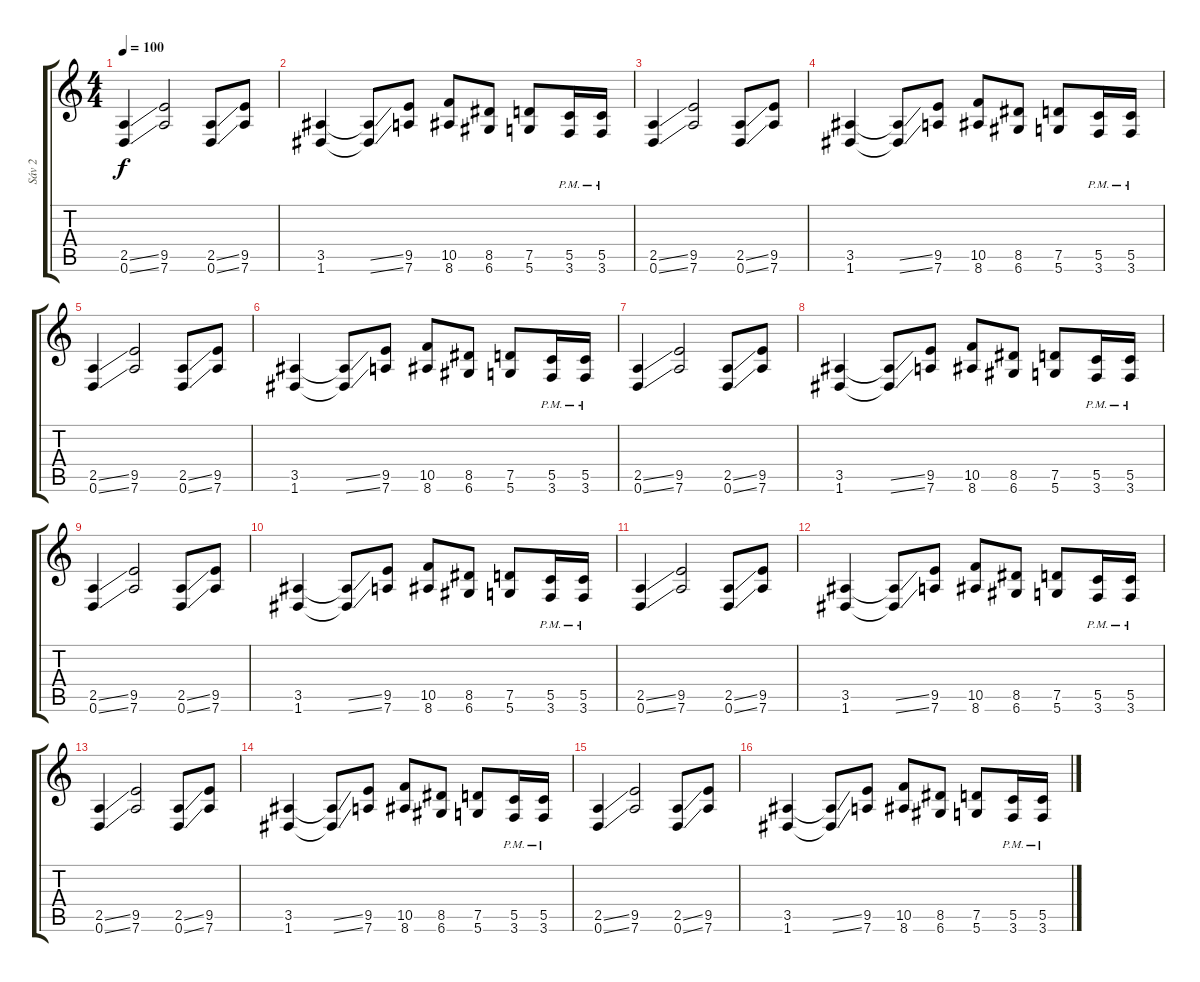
\track ("Sáv 2" "Sáv 2") {instrument electricguitarclean}
\staff {score tabs}
\tuning (D4 A3 F3 C3 G2 D2) {hide}
\ts (4 4)
\tempo 100
\clef g2
\ks c
(2.5{ss} 0.6{ss}).4{dy f} (9.5 7.6).2 (2.5{ss} 0.6{ss}).8 (9.5 7.6).8 |
(3.5 1.6).4 (3.5{ss t} 1.6{ss t}).8 (9.5 7.6).8 (10.5 8.6).8 (8.5 6.6).8 (7.5 5.6).8 (5.5{pm} 3.6{pm}).16 (5.5{pm} 3.6{pm}).16 |
(2.5{ss} 0.6{ss}).4 (9.5 7.6).2 (2.5{ss} 0.6{ss}).8 (9.5 7.6).8 |
(3.5 1.6).4 (3.5{ss t} 1.6{ss t}).8 (9.5 7.6).8 (10.5 8.6).8 (8.5 6.6).8 (7.5 5.6).8 (5.5{pm} 3.6{pm}).16 (5.5{pm} 3.6{pm}).16 |
(2.5{ss} 0.6{ss}).4 (9.5 7.6).2 (2.5{ss} 0.6{ss}).8 (9.5 7.6).8 |
(3.5 1.6).4 (3.5{ss t} 1.6{ss t}).8 (9.5 7.6).8 (10.5 8.6).8 (8.5 6.6).8 (7.5 5.6).8 (5.5{pm} 3.6{pm}).16 (5.5{pm} 3.6{pm}).16 |
(2.5{ss} 0.6{ss}).4 (9.5 7.6).2 (2.5{ss} 0.6{ss}).8 (9.5 7.6).8 |
(3.5 1.6).4 (3.5{ss t} 1.6{ss t}).8 (9.5 7.6).8 (10.5 8.6).8 (8.5 6.6).8 (7.5 5.6).8 (5.5{pm} 3.6{pm}).16 (5.5{pm} 3.6{pm}).16 |
(2.5{ss} 0.6{ss}).4 (9.5 7.6).2 (2.5{ss} 0.6{ss}).8 (9.5 7.6).8 |
(3.5 1.6).4 (3.5{ss t} 1.6{ss t}).8 (9.5 7.6).8 (10.5 8.6).8 (8.5 6.6).8 (7.5 5.6).8 (5.5{pm} 3.6{pm}).16 (5.5{pm} 3.6{pm}).16 |
(2.5{ss} 0.6{ss}).4 (9.5 7.6).2 (2.5{ss} 0.6{ss}).8 (9.5 7.6).8 |
(3.5 1.6).4 (3.5{ss t} 1.6{ss t}).8 (9.5 7.6).8 (10.5 8.6).8 (8.5 6.6).8 (7.5 5.6).8 (5.5{pm} 3.6{pm}).16 (5.5{pm} 3.6{pm}).16 |
(2.5{ss} 0.6{ss}).4 (9.5 7.6).2 (2.5{ss} 0.6{ss}).8 (9.5 7.6).8 |
(3.5 1.6).4 (3.5{ss t} 1.6{ss t}).8 (9.5 7.6).8 (10.5 8.6).8 (8.5 6.6).8 (7.5 5.6).8 (5.5{pm} 3.6{pm}).16 (5.5{pm} 3.6{pm}).16 |
(2.5{ss} 0.6{ss}).4 (9.5 7.6).2 (2.5{ss} 0.6{ss}).8 (9.5 7.6).8 |
(3.5 1.6).4 (3.5{ss t} 1.6{ss t}).8 (9.5 7.6).8 (10.5 8.6).8 (8.5 6.6).8 (7.5 5.6).8 (5.5{pm} 3.6{pm}).16 (5.5{pm} 3.6{pm}).16
